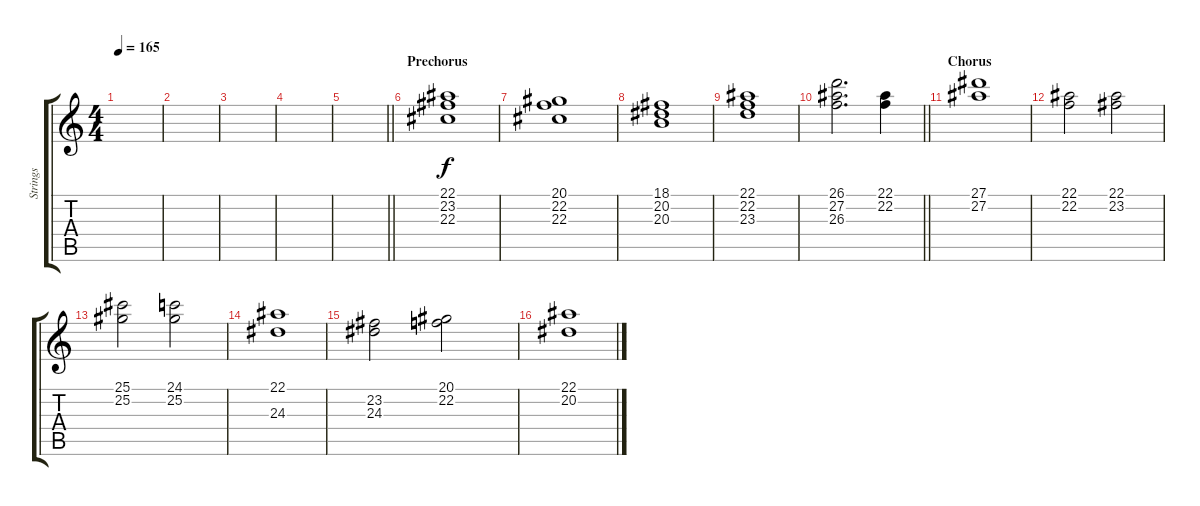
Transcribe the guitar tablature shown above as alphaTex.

\track ("Strings" "Strings") {instrument stringensemble1}
\staff {score tabs}
\tuning (C4 G3 Eb3 Bb2 F2 C2) {hide}
\ts (4 4)
\tempo 165
\clef g2
\ks c
|
|
|
|
\barLineRight lightlight
|
\section ("" "Prechorus")
(22.1 23.2 22.3).1 |
(20.1 22.2 22.3).1 |
(18.1 20.2 20.3).1 |
(22.1 22.2 23.3).1 |
\barLineRight lightlight
(26.1 27.2 26.3).2{d} (22.1 22.2).4 |
\section ("" "Chorus")
(27.1 27.2).1 |
(22.1 22.2).2 (22.1 23.2).2 |
(25.1 25.2).2 (24.1 25.2).2 |
(22.1 24.3).1 |
(23.2 24.3).2 (20.1 22.2).2 |
(22.1 20.2).1
